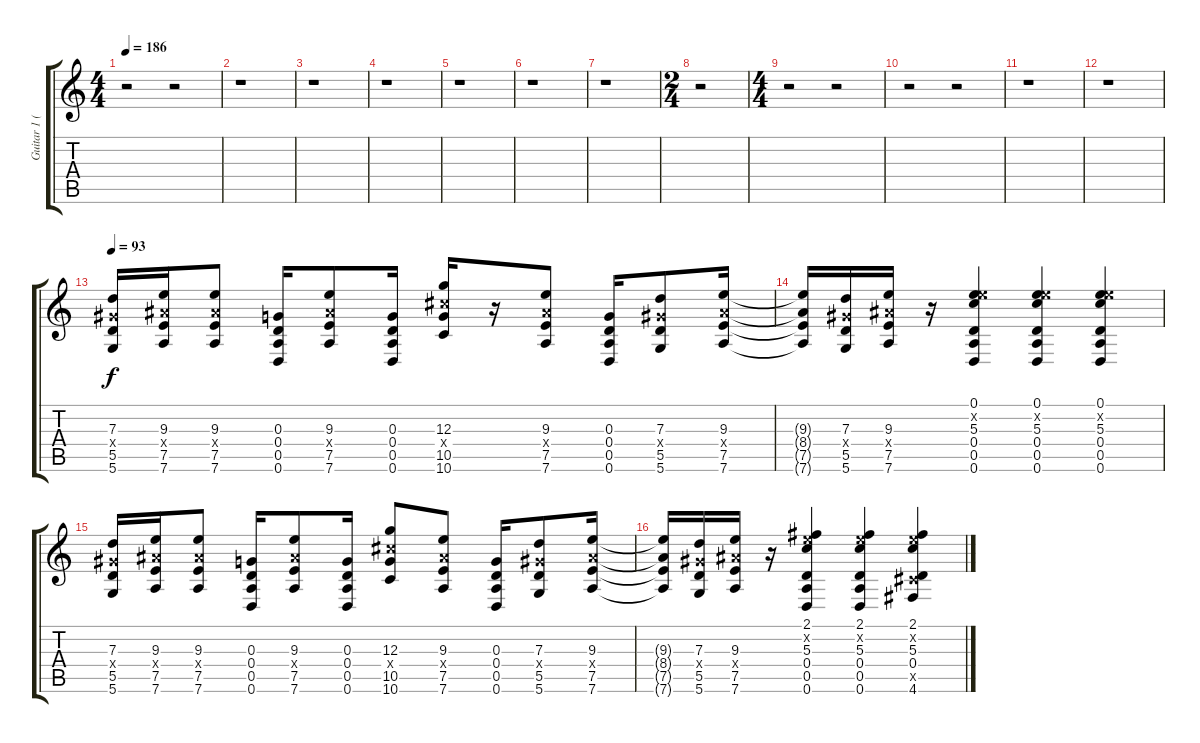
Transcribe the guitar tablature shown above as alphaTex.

\track ("Guitar 1 (Si)" "Guitar 1 (") {instrument overdrivenguitar}
\staff {score tabs}
\tuning (E4 B3 G3 D3 A2 D2) {hide}
\ts (4 4)
\tempo 186
\clef g2
\ks c
r.2{dy f} r.2 |
r.1 |
r.1 |
r.1 |
r.1 |
r.1 |
r.1 |
\ts (2 4)
r.2 |
\ts (4 4)
r.2 r.2 |
r.2 r.2 |
r.1 |
r.1 |
\tempo 93
(7.3 6.4{x} 5.5 5.6).16 (9.3 8.4{x} 7.5 7.6).16 (9.3 8.4{x} 7.5 7.6).8 (0.3 0.4 0.5 0.6).16 (9.3 8.4{x} 7.5 7.6).8 (0.3 0.4 0.5 0.6).16 (12.3 11.4{x} 10.5 10.6).16 r.16 (9.3 8.4{x} 7.5 7.6).8 (0.3 0.4 0.5 0.6).16 (7.3 6.4{x} 5.5 5.6).8 (9.3 8.4{x} 7.5 7.6).16 |
(9.3{t} 8.4{t} 7.5{t} 7.6{t}).16 (7.3 6.4{x} 5.5 5.6).16 (9.3 8.4{x} 7.5 7.6).16 r.16 (0.1 5.2{x} 5.3 0.4 0.5 0.6).4 (0.1 5.2{x} 5.3 0.4 0.5 0.6).4 (0.1 5.2{x} 5.3 0.4 0.5 0.6).4 |
(7.3 6.4{x} 5.5 5.6).16 (9.3 8.4{x} 7.5 7.6).16 (9.3 8.4{x} 7.5 7.6).8 (0.3 0.4 0.5 0.6).16 (9.3 8.4{x} 7.5 7.6).8 (0.3 0.4 0.5 0.6).16 (12.3 11.4{x} 10.5 10.6).8 (9.3 8.4{x} 7.5 7.6).8 (0.3 0.4 0.5 0.6).16 (7.3 6.4{x} 5.5 5.6).8 (9.3 8.4{x} 7.5 7.6).16 |
(9.3{t} 8.4{t} 7.5{t} 7.6{t}).16 (7.3 6.4{x} 5.5 5.6).16 (9.3 8.4{x} 7.5 7.6).16 r.16 (2.1 5.2{x} 5.3 0.4 0.5 0.6).4 (2.1 5.2{x} 5.3 0.4 0.5 0.6).4 (2.1 5.2{x} 5.3 0.4 4.5{x} 4.6).4
